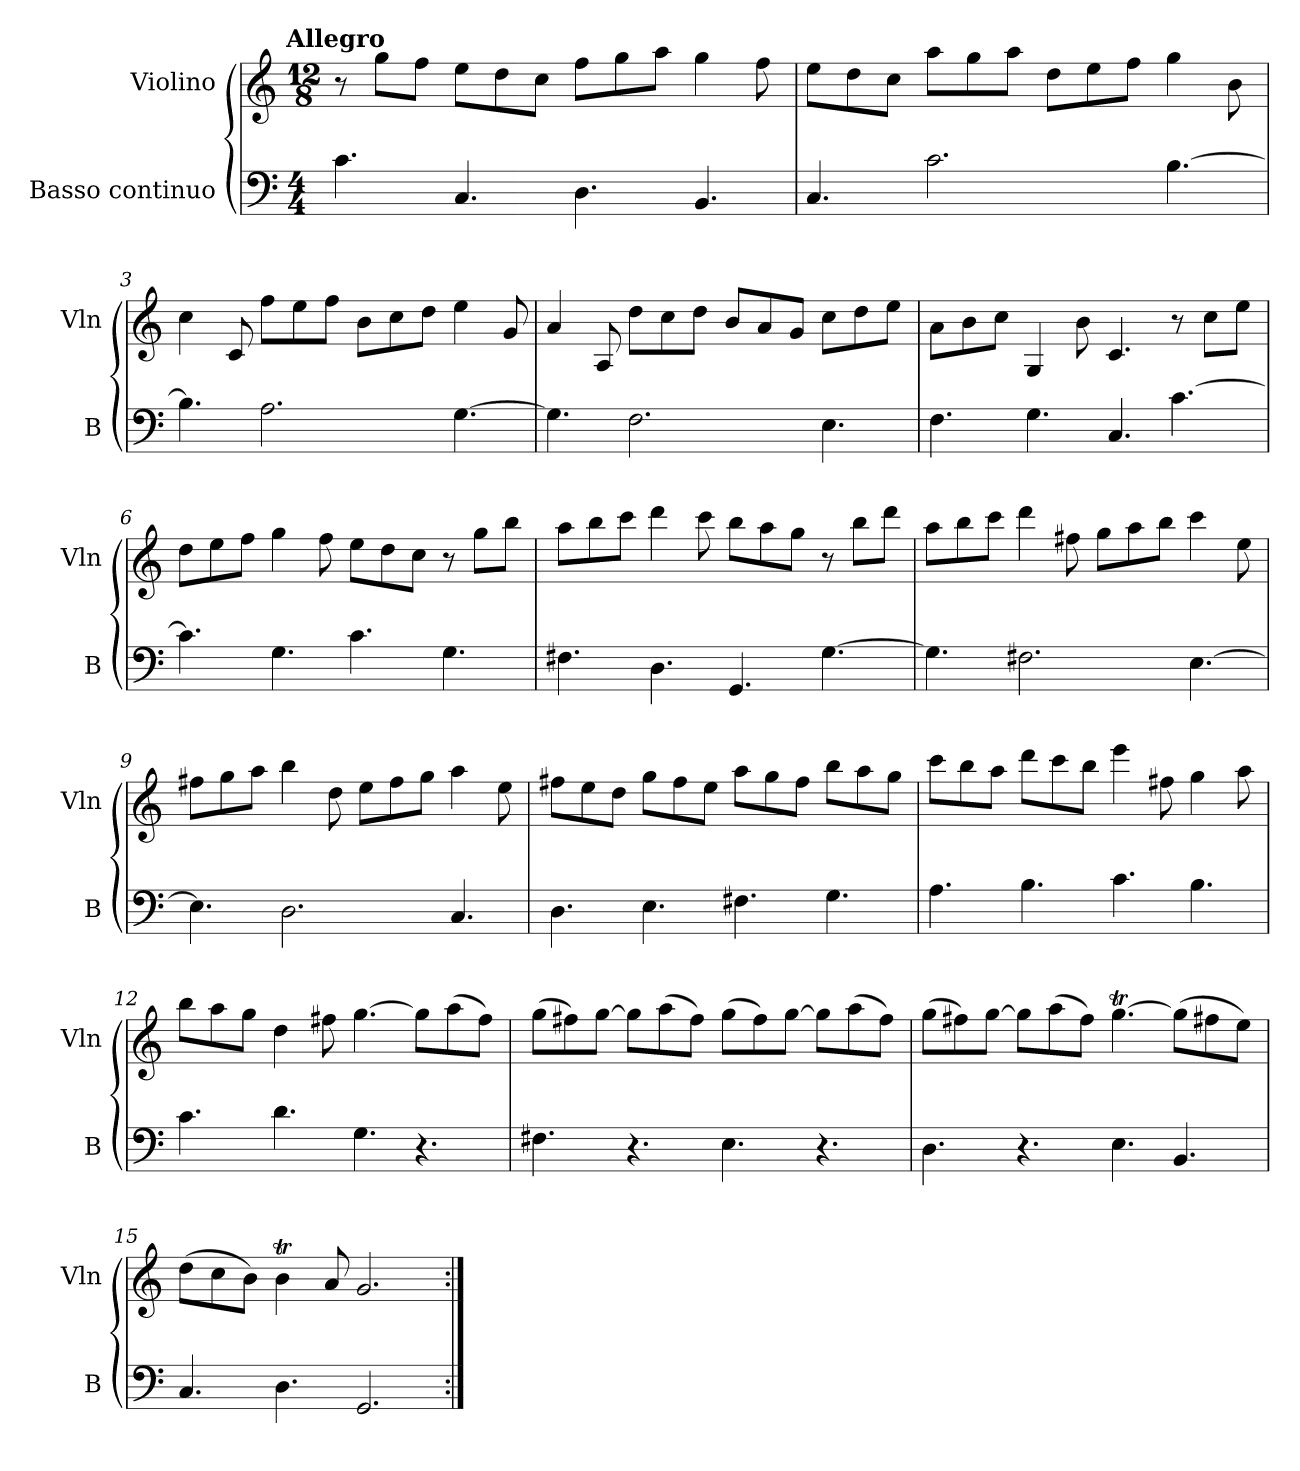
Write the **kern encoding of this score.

**kern	**kern
*part2	*part1
*staff2	*staff1
*I"Basso continuo	*I"Violino
*I'B	*I'Vln
*clefF4	*clefG2
*k[]	*k[]
*C:	*C:
!!LO:TX:omd:t=Allegro
*M4/4	*M12/8
*MM189	*MM189
=1	=1
4.c\	8r
.	8gg\L
.	8ff\J
4.C/	8ee\L
.	8dd\
.	8cc\J
4.D\	8ff\L
.	8gg\
.	8aa\J
4.BB/	4gg\
.	8ff\
=2	=2
4.C/	8ee\L
.	8dd\
.	8cc\J
2.c\	8aa\L
.	8gg\
.	8aa\J
.	8dd\L
.	8ee\
.	8ff\J
[4.B\	4gg\
.	8b\
=3	=3
4.B\]	4cc\
.	8c/
2.A\	8ff\L
.	8ee\
.	8ff\J
.	8b\L
.	8cc\
.	8dd\J
[4.G\	4ee\
.	8g/
=4	=4
4.G\]	4a/
.	8A/
2.F\	8dd\L
.	8cc\
.	8dd\J
.	8b/L
.	8a/
.	8g/J
4.E\	8cc\L
.	8dd\
.	8ee\J
=5	=5
4.F\	8a\L
.	8b\
.	8cc\J
4.G\	4G/
.	8b\
4.C/	4.c/
[4.c\	8r
.	8cc\L
.	8ee\J
=6	=6
4.c\]	8dd\L
.	8ee\
.	8ff\J
4.G\	4gg\
.	8ff\
4.c\	8ee\L
.	8dd\
.	8cc\J
4.G\	8r
.	8gg\L
.	8bb\J
=7	=7
4.F#X\	8aa\L
.	8bb\
.	8ccc\J
4.D\	4ddd\
.	8ccc\
4.GG/	8bb\L
.	8aa\
.	8gg\J
[4.G\	8r
.	8bb\L
.	8ddd\J
=8	=8
4.G\]	8aa\L
.	8bb\
.	8ccc\J
2.F#X\	4ddd\
.	8ff#X\
.	8gg\L
.	8aa\
.	8bb\J
[4.E\	4ccc\
.	8ee\
=9	=9
4.E\]	8ff#X\L
.	8gg\
.	8aa\J
2.D\	4bb\
.	8dd\
.	8ee\L
.	8ff#\
.	8gg\J
4.C/	4aa\
.	8ee\
=10	=10
4.D\	8ff#X\L
.	8ee\
.	8dd\J
4.E\	8gg\L
.	8ff#\
.	8ee\J
4.F#X\	8aa\L
.	8gg\
.	8ff#\J
4.G\	8bb\L
.	8aa\
.	8gg\J
=11	=11
4.A\	8ccc\L
.	8bb\
.	8aa\J
4.B\	8ddd\L
.	8ccc\
.	8bb\J
4.c\	4eee\
.	8ff#X\
4.B\	4gg\
.	8aa\
=12	=12
4.c\	8bb\L
.	8aa\
.	8gg\J
4.d\	4dd\
.	8ff#X\
4.G\	[4.gg\
4.r	8gg\L]
.	(8aa\
.	8ff#\J)
=13	=13
4.F#X\	(8gg\L
.	8ff#X\)
.	[8gg\J
4.r	8gg\L]
.	(8aa\
.	8ff#\J)
4.E\	(8gg\L
.	8ff#\)
.	[8gg\J
4.r	8gg\L]
.	(8aa\
.	8ff#\J)
=14	=14
4.D\	(8gg\L
.	8ff#X\)
.	[8gg\J
4.r	8gg\L]
.	(8aa\
.	8ff#\J)
4.E\	[4.ggT\
4.BB/	(8gg\L]
.	8ff#X\
.	8ee\J)
=15	=15
4.C/	(8dd\L
.	8cc\
.	8b\J)
4.D\	4bt\
.	8a/
2.GG/	2.g/
=:|!	=:|!
*-	*-
